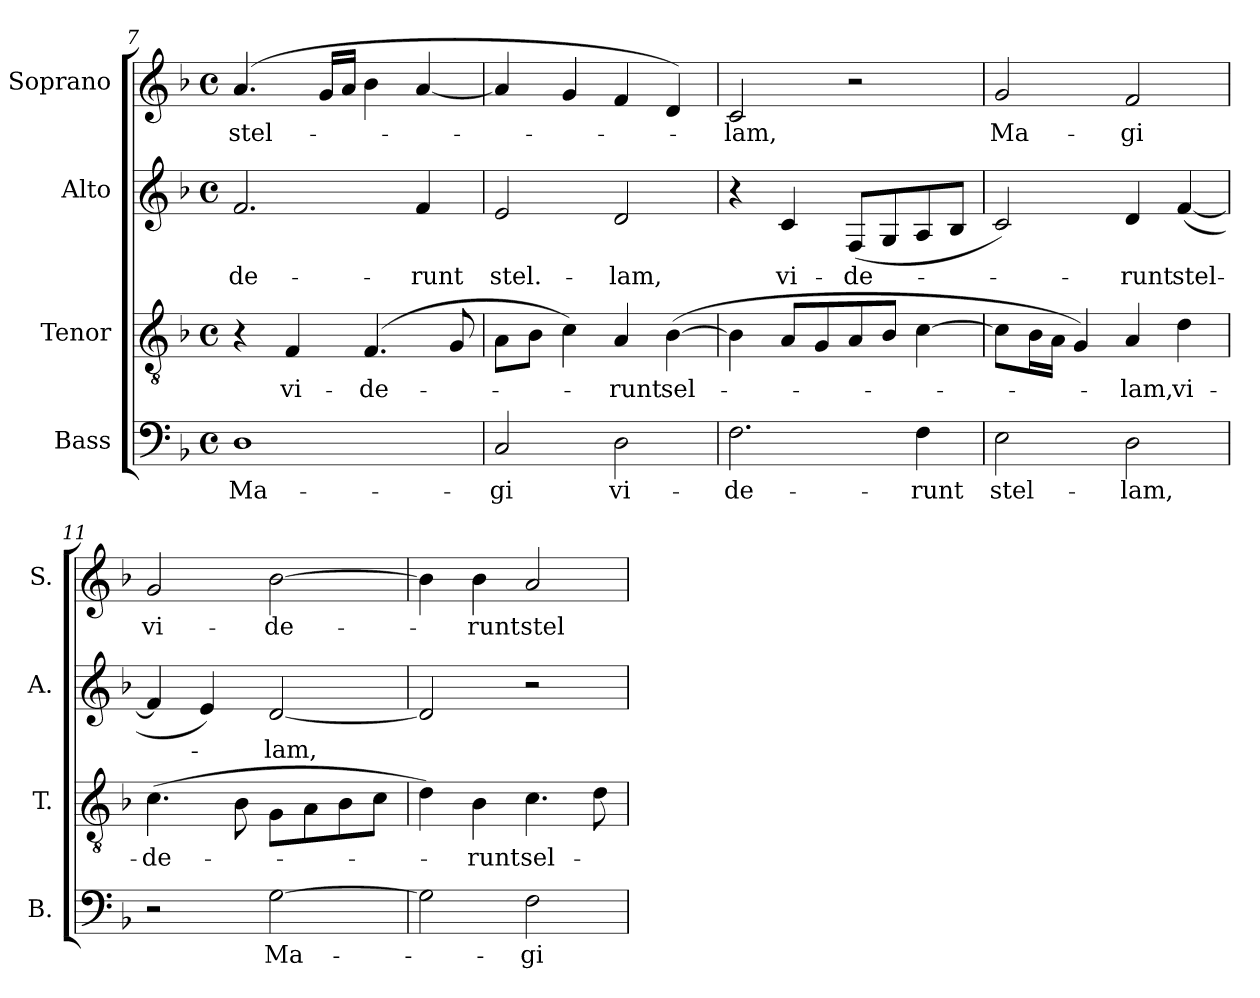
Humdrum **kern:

**kern	**text	**kern	**text	**kern	**text	**kern	**text
*part4	*part4	*part3	*part3	*part2	*part2	*part1	*part1
*staff4	*staff4	*staff3	*staff3	*staff2	*staff2	*staff1	*staff1
*I"Bass	*	*I"Tenor	*	*I"Alto	*	*I"Soprano	*
*I'B.	*	*I'T.	*	*I'A.	*	*I'S.	*
*clefF4	*	*clefGv2	*	*clefG2	*	*clefG2	*
*	*	*ITrd7c12	*	*	*	*	*
*k[b-]	*	*k[b-]	*	*k[b-]	*	*k[b-]	*
*F:	*	*F:	*	*F:	*	*F:	*
*M4/4	*	*M4/4	*	*M4/4	*	*M4/4	*
*met(c)	*	*met(c)	*	*met(c)	*	*met(c)	*
=7	=7	=7	=7	=7	=7	=7	=7
!	!LO:LY:b:color=#000000	!	!	!	!	!	!
!	!	!	!	!	!LO:LY:b:color=#000000	!	!
!	!	!	!	!	!	!	!LO:LY:b:color=#000000
1Di	Ma-	4r	.	2.fi/	-de-	(4.ai/	stel-
!	!	!	!LO:LY:b:color=#000000	!	!	!	!
.	.	4FFi/	vi-	.	.	.	.
.	.	.	.	.	.	16gi/LL	.
.	.	.	.	.	.	16ai/JJ	.
!	!	!	!LO:LY:b:color=#000000	!	!	!	!
.	.	(4.FFi/	-de-	.	.	4b-i\	.
!	!	!	!	!	!LO:LY:b:color=#000000	!	!
.	.	.	.	4fi/	-runt	[4ai/	.
.	.	8GGi/	.	.	.	.	.
!!LO:LB:g=z
=8	=8	=8	=8	=8	=8	=8	=8
!	!LO:LY:b:color=#000000	!	!	!	!	!	!
!	!	!	!	!	!LO:LY:b:color=#000000	!	!
2Ci/	-gi	8AAi\L	.	2ei/	stel.-	4ai/]	.
.	.	8BB-i\J	.	.	.	.	.
.	.	4Ci\)	.	.	.	4gi/	.
!	!LO:LY:b:color=#000000	!	!	!	!	!	!
!	!	!	!LO:LY:b:color=#000000	!	!	!	!
!	!	!	!	!	!LO:LY:b:color=#000000	!	!
2Di\	vi-	4AAi/	-runt	2di/	-lam,	4fi/	.
!	!	!	!LO:LY:b:color=#000000	!	!	!	!
.	.	([4BB-i\	sel-	.	.	4di/)	.
=9	=9	=9	=9	=9	=9	=9	=9
!	!LO:LY:b:color=#000000	!	!	!	!	!	!
!	!	!	!	!	!	!	!LO:LY:b:color=#000000
2.Fi\	-de-	4BB-i\]	.	4r	.	2ci/	-lam,
!	!	!	!	!	!LO:LY:b:color=#000000	!	!
.	.	8AAi/L	.	4ci/	vi-	.	.
.	.	8GGi/	.	.	.	.	.
!	!	!	!	!	!LO:LY:b:color=#000000	!	!
.	.	8AAi/	.	(8Fi/L	-de-	2r	.
.	.	8BB-i/J	.	8Gi/	.	.	.
!	!LO:LY:b:color=#000000	!	!	!	!	!	!
4Fi\	-runt	[4Ci\	.	8Ai/	.	.	.
.	.	.	.	8B-i/J	.	.	.
=10	=10	=10	=10	=10	=10	=10	=10
!	!LO:LY:b:color=#000000	!	!	!	!	!	!
!	!	!	!	!	!	!	!LO:LY:b:color=#000000
2Ei\	stel-	8Ci\L]	.	2ci/)	.	2gi/	Ma-
.	.	16BB-i\L	.	.	.	.	.
.	.	16AAi\JJ	.	.	.	.	.
.	.	4GGi/)	.	.	.	.	.
!	!LO:LY:b:color=#000000	!	!	!	!	!	!
!	!	!	!LO:LY:b:color=#000000	!	!	!	!
!	!	!	!	!	!LO:LY:b:color=#000000	!	!
!	!	!	!	!	!	!	!LO:LY:b:color=#000000
2Di\	-lam,	4AAi/	-lam,	4di/	-runt	2fi/	-gi
!	!	!	!LO:LY:b:color=#000000	!	!	!	!
!	!	!	!	!	!LO:LY:b:color=#000000	!	!
.	.	4Di\	vi-	([4fi/	stel-	.	.
=11	=11	=11	=11	=11	=11	=11	=11
!	!	!	!LO:LY:b:color=#000000	!	!	!	!
!	!	!	!	!	!	!	!LO:LY:b:color=#000000
2r	.	(4.Ci\	-de-	4fi/]	.	2gi/	vi-
.	.	.	.	4ei/)	.	.	.
.	.	8BB-i\	.	.	.	.	.
!	!LO:LY:b:color=#000000	!	!	!	!	!	!
!	!	!	!	!	!LO:LY:b:color=#000000	!	!
!	!	!	!	!	!	!	!LO:LY:b:color=#000000
[2Gi\	Ma-	8GGi\L	.	[2di/	-lam,	[2b-i\	-de-
.	.	8AAi\	.	.	.	.	.
.	.	8BB-i\	.	.	.	.	.
.	.	8Ci\J	.	.	.	.	.
=12	=12	=12	=12	=12	=12	=12	=12
2Gi\]	.	4Di\)	.	2di/]	.	4b-i\]	.
!	!	!	!LO:LY:b:color=#000000	!	!	!	!
!	!	!	!	!	!	!	!LO:LY:b:color=#000000
.	.	4BB-i\	-runt	.	.	4b-i\	-runt
!	!LO:LY:b:color=#000000	!	!	!	!	!	!
!	!	!	!LO:LY:b:color=#000000	!	!	!	!
!	!	!	!	!	!	!	!LO:LY:b:color=#000000
2Fi\	-gi	4.Ci\	sel-	2r	.	2ai/	stel-
.	.	8Di\	.	.	.	.	.
=	=	=	=	=	=	=	=
*-	*-	*-	*-	*-	*-	*-	*-
